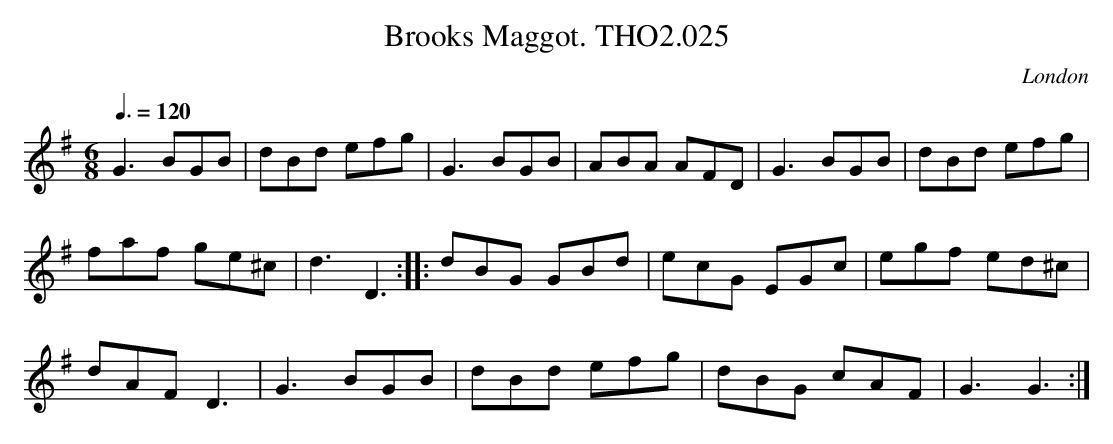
X:1
T:Brooks Maggot. THO2.025
O:London
M:6/8
L:1/8
Q:3/8=120
K:G
G3 BGB|dBd efg|G3 BGB|ABA AFD|G3 BGB|dBd efg|
faf ge^c|d3 D3::dBG GBd|ecG EGc|egf ed^c|
dAF D3|G3 BGB|dBd efg|dBG cAF|G3 G3:|
